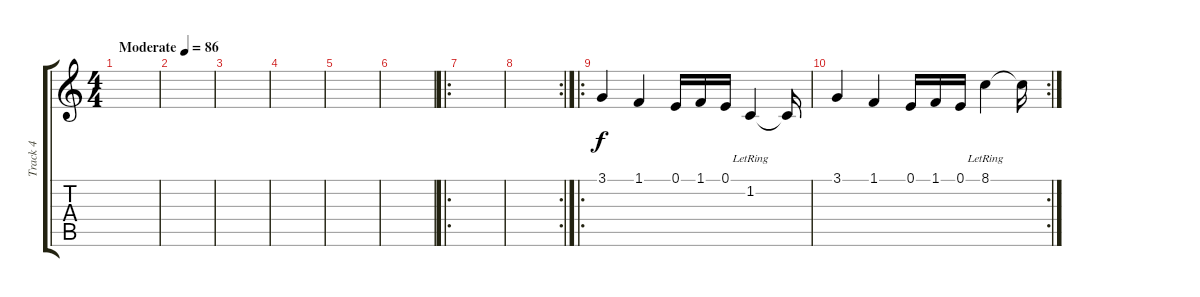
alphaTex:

\track ("Track 4" "Track 4") {instrument lead1square}
\staff {score tabs}
\tuning (E4 B3 G3 D3 A2 E2) {hide}
\ts (4 4)
\tempo (86 "Moderate")
\clef g2
\ks c
|
|
|
|
|
|
\ro
|
\rc 2
|
\ro
3.1.4 1.1.4 0.1.16 1.1.16 0.1.16 1.2{lr}.4 1.2{t}.16 |
\rc 2
3.1.4 1.1.4 0.1.16 1.1.16 0.1.16 8.1{lr}.4 8.1{t}.16
